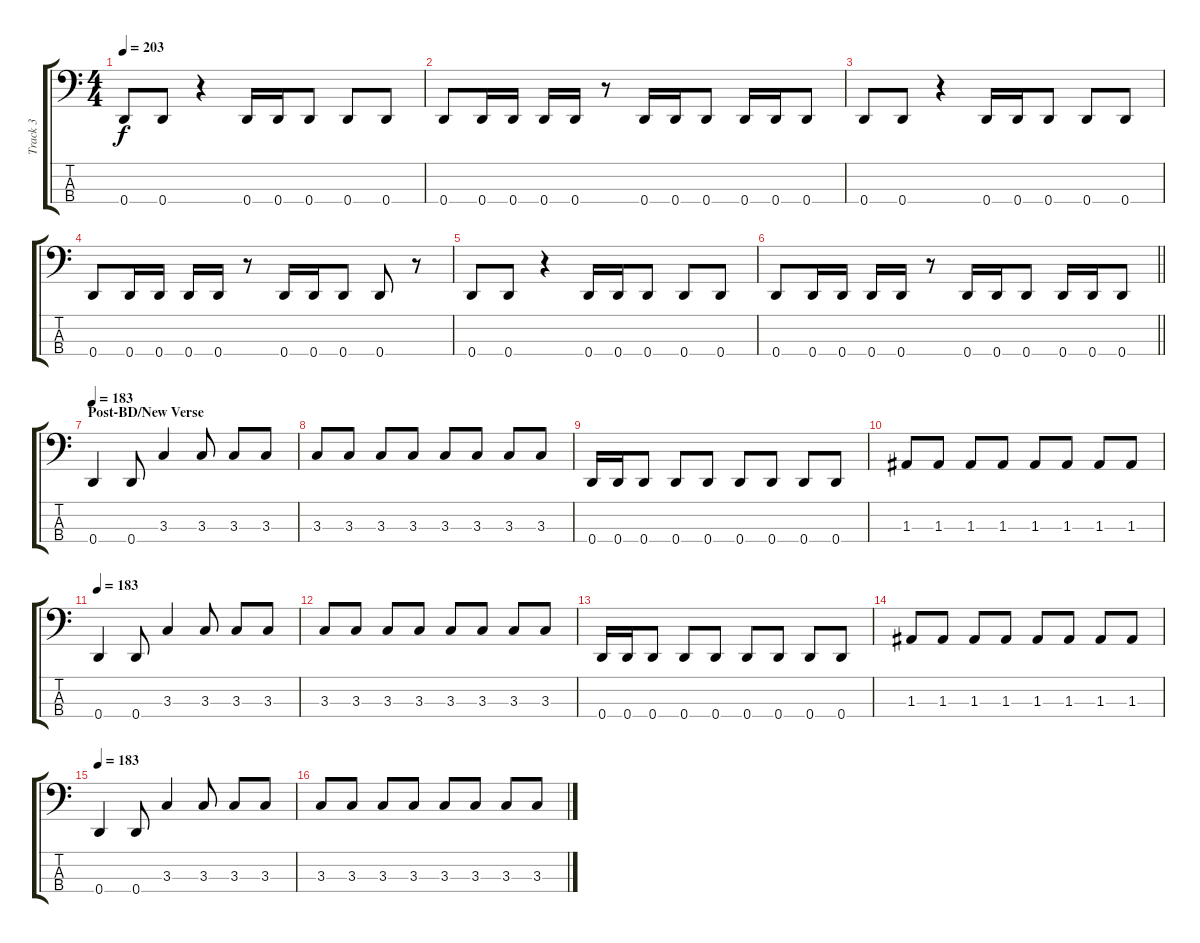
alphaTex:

\track ("Track 3" "Track 3") {instrument electricbasspick}
\staff {score tabs}
\tuning (G2 D2 A1 D1) {hide}
\ts (4 4)
\tempo 203
\clef f4
\ks c
0.4.8{dy f} 0.4.8 r.4 0.4.16 0.4.16 0.4.8 0.4.8 0.4.8 |
0.4.8 0.4.16 0.4.16 0.4.16 0.4.16 r.8 0.4.16 0.4.16 0.4.8 0.4.16 0.4.16 0.4.8 |
0.4.8 0.4.8 r.4 0.4.16 0.4.16 0.4.8 0.4.8 0.4.8 |
0.4.8 0.4.16 0.4.16 0.4.16 0.4.16 r.8 0.4.16 0.4.16 0.4.8 0.4.8 r.8 |
0.4.8 0.4.8 r.4 0.4.16 0.4.16 0.4.8 0.4.8 0.4.8 |
\barLineRight lightlight
0.4.8 0.4.16 0.4.16 0.4.16 0.4.16 r.8 0.4.16 0.4.16 0.4.8 0.4.16 0.4.16 0.4.8 |
\section ("" "Post-BD/New Verse")
\tempo 183
0.4.4 0.4.8 3.3.4 3.3.8 3.3.8 3.3.8 |
3.3.8 3.3.8 3.3.8 3.3.8 3.3.8 3.3.8 3.3.8 3.3.8 |
0.4.16 0.4.16 0.4.8 0.4.8 0.4.8 0.4.8 0.4.8 0.4.8 0.4.8 |
1.3.8 1.3.8 1.3.8 1.3.8 1.3.8 1.3.8 1.3.8 1.3.8 |
\tempo 183
0.4.4 0.4.8 3.3.4 3.3.8 3.3.8 3.3.8 |
3.3.8 3.3.8 3.3.8 3.3.8 3.3.8 3.3.8 3.3.8 3.3.8 |
0.4.16 0.4.16 0.4.8 0.4.8 0.4.8 0.4.8 0.4.8 0.4.8 0.4.8 |
1.3.8 1.3.8 1.3.8 1.3.8 1.3.8 1.3.8 1.3.8 1.3.8 |
\tempo 183
0.4.4 0.4.8 3.3.4 3.3.8 3.3.8 3.3.8 |
3.3.8 3.3.8 3.3.8 3.3.8 3.3.8 3.3.8 3.3.8 3.3.8
